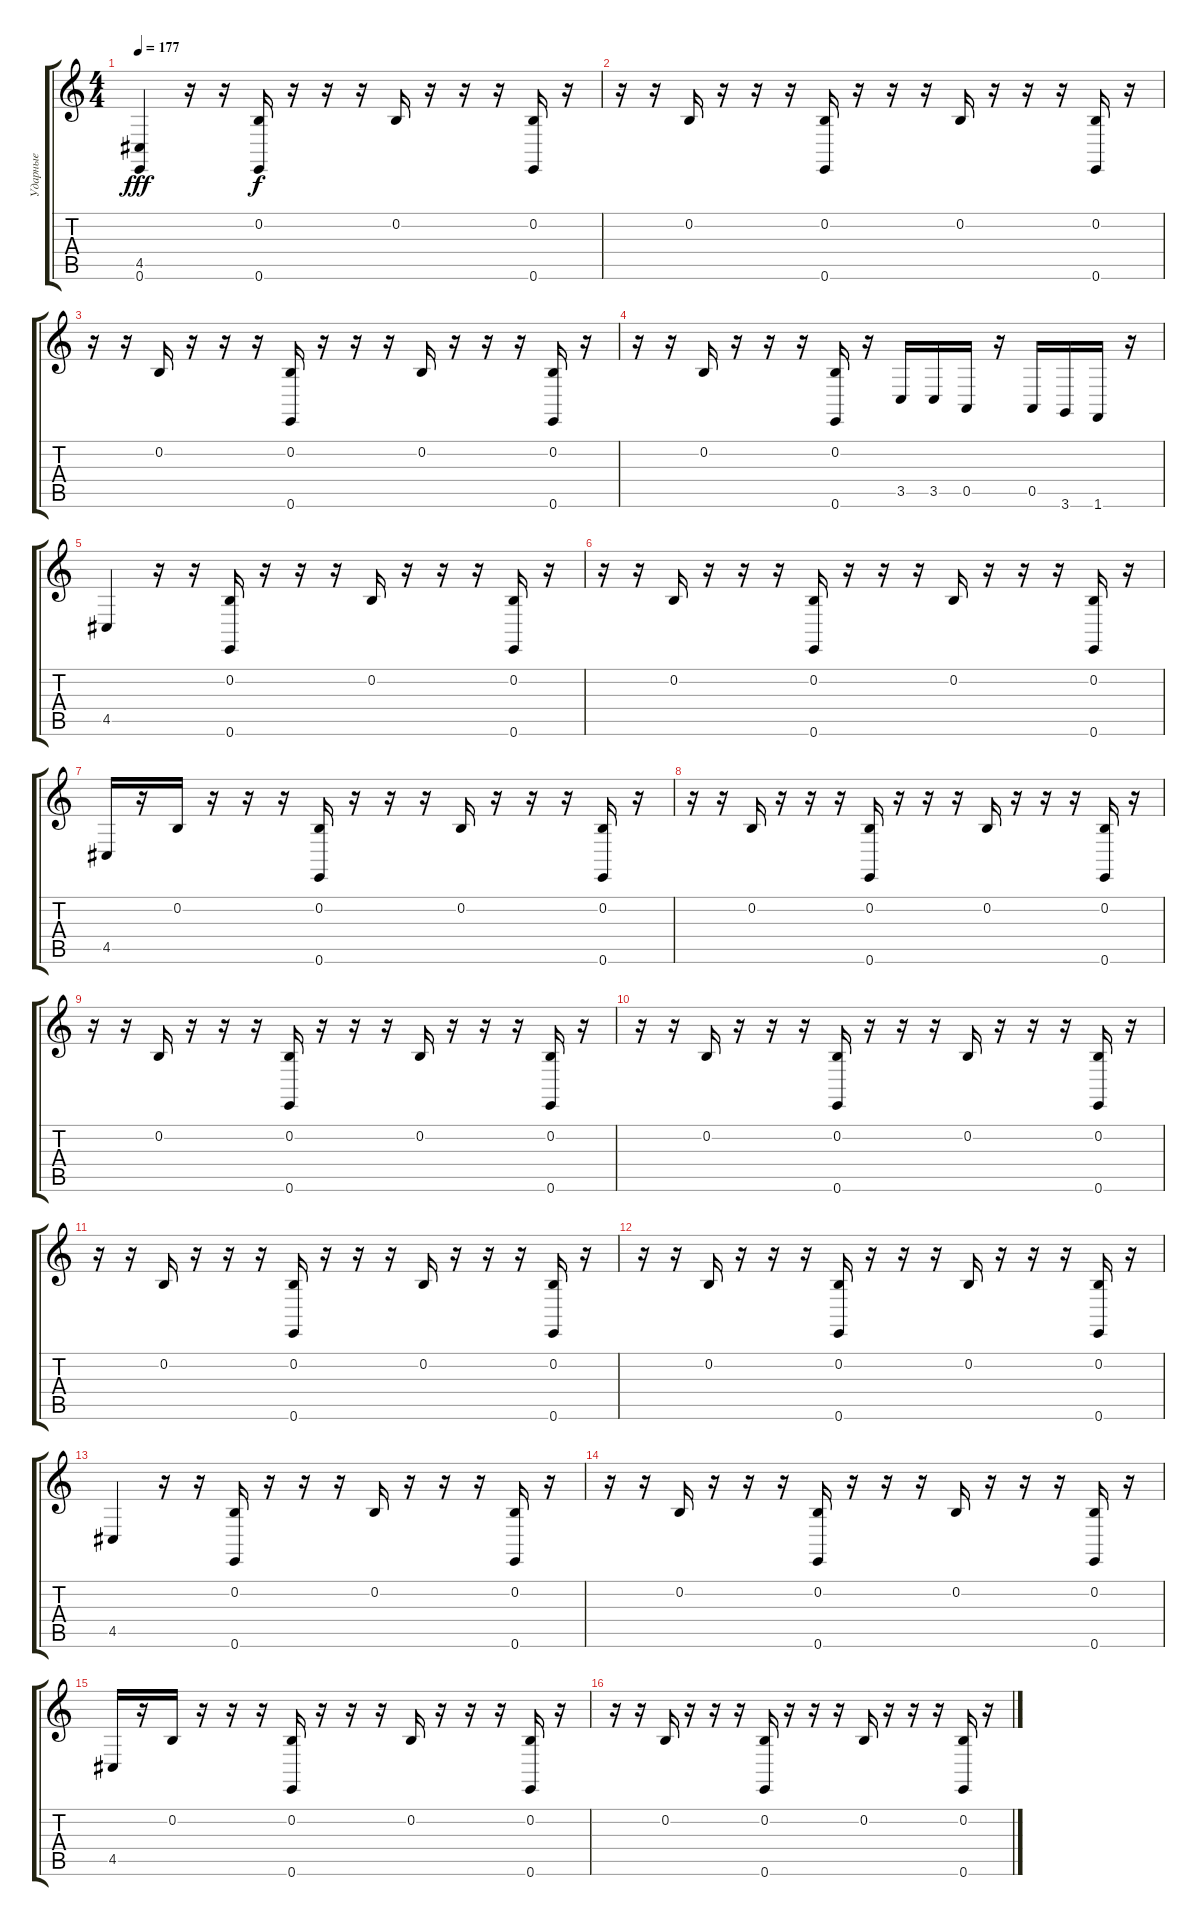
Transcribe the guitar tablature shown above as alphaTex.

\track ("Ударные" "Ударные") {instrument acousticgrandpiano}
\staff {score tabs}
\tuning (E4 B3 G3 D3 A2 E2) {hide}
\ts (4 4)
\tempo 177
\clef g2
\ks c
(4.5 0.6).4{dy fff} r.16 r.16 (0.2 0.6).16{dy f} r.16 r.16 r.16 0.2.16 r.16 r.16 r.16 (0.2 0.6).16 r.16 |
r.16 r.16 0.2.16 r.16 r.16 r.16 (0.2 0.6).16 r.16 r.16 r.16 0.2.16 r.16 r.16 r.16 (0.2 0.6).16 r.16 |
r.16 r.16 0.2.16 r.16 r.16 r.16 (0.2 0.6).16 r.16 r.16 r.16 0.2.16 r.16 r.16 r.16 (0.2 0.6).16 r.16 |
r.16 r.16 0.2.16 r.16 r.16 r.16 (0.2 0.6).16 r.16 3.5.16 3.5.16 0.5.16 r.16 0.5.16 3.6.16 1.6.16 r.16 |
4.5.4 r.16 r.16 (0.2 0.6).16 r.16 r.16 r.16 0.2.16 r.16 r.16 r.16 (0.2 0.6).16 r.16 |
r.16 r.16 0.2.16 r.16 r.16 r.16 (0.2 0.6).16 r.16 r.16 r.16 0.2.16 r.16 r.16 r.16 (0.2 0.6).16 r.16 |
4.5.16 r.16 0.2.16 r.16 r.16 r.16 (0.2 0.6).16 r.16 r.16 r.16 0.2.16 r.16 r.16 r.16 (0.2 0.6).16 r.16 |
r.16 r.16 0.2.16 r.16 r.16 r.16 (0.2 0.6).16 r.16 r.16 r.16 0.2.16 r.16 r.16 r.16 (0.2 0.6).16 r.16 |
r.16 r.16 0.2.16 r.16 r.16 r.16 (0.2 0.6).16 r.16 r.16 r.16 0.2.16 r.16 r.16 r.16 (0.2 0.6).16 r.16 |
r.16 r.16 0.2.16 r.16 r.16 r.16 (0.2 0.6).16 r.16 r.16 r.16 0.2.16 r.16 r.16 r.16 (0.2 0.6).16 r.16 |
r.16 r.16 0.2.16 r.16 r.16 r.16 (0.2 0.6).16 r.16 r.16 r.16 0.2.16 r.16 r.16 r.16 (0.2 0.6).16 r.16 |
r.16 r.16 0.2.16 r.16 r.16 r.16 (0.2 0.6).16 r.16 r.16 r.16 0.2.16 r.16 r.16 r.16 (0.2 0.6).16 r.16 |
4.5.4 r.16 r.16 (0.2 0.6).16 r.16 r.16 r.16 0.2.16 r.16 r.16 r.16 (0.2 0.6).16 r.16 |
r.16 r.16 0.2.16 r.16 r.16 r.16 (0.2 0.6).16 r.16 r.16 r.16 0.2.16 r.16 r.16 r.16 (0.2 0.6).16 r.16 |
4.5.16 r.16 0.2.16 r.16 r.16 r.16 (0.2 0.6).16 r.16 r.16 r.16 0.2.16 r.16 r.16 r.16 (0.2 0.6).16 r.16 |
r.16 r.16 0.2.16 r.16 r.16 r.16 (0.2 0.6).16 r.16 r.16 r.16 0.2.16 r.16 r.16 r.16 (0.2 0.6).16 r.16
